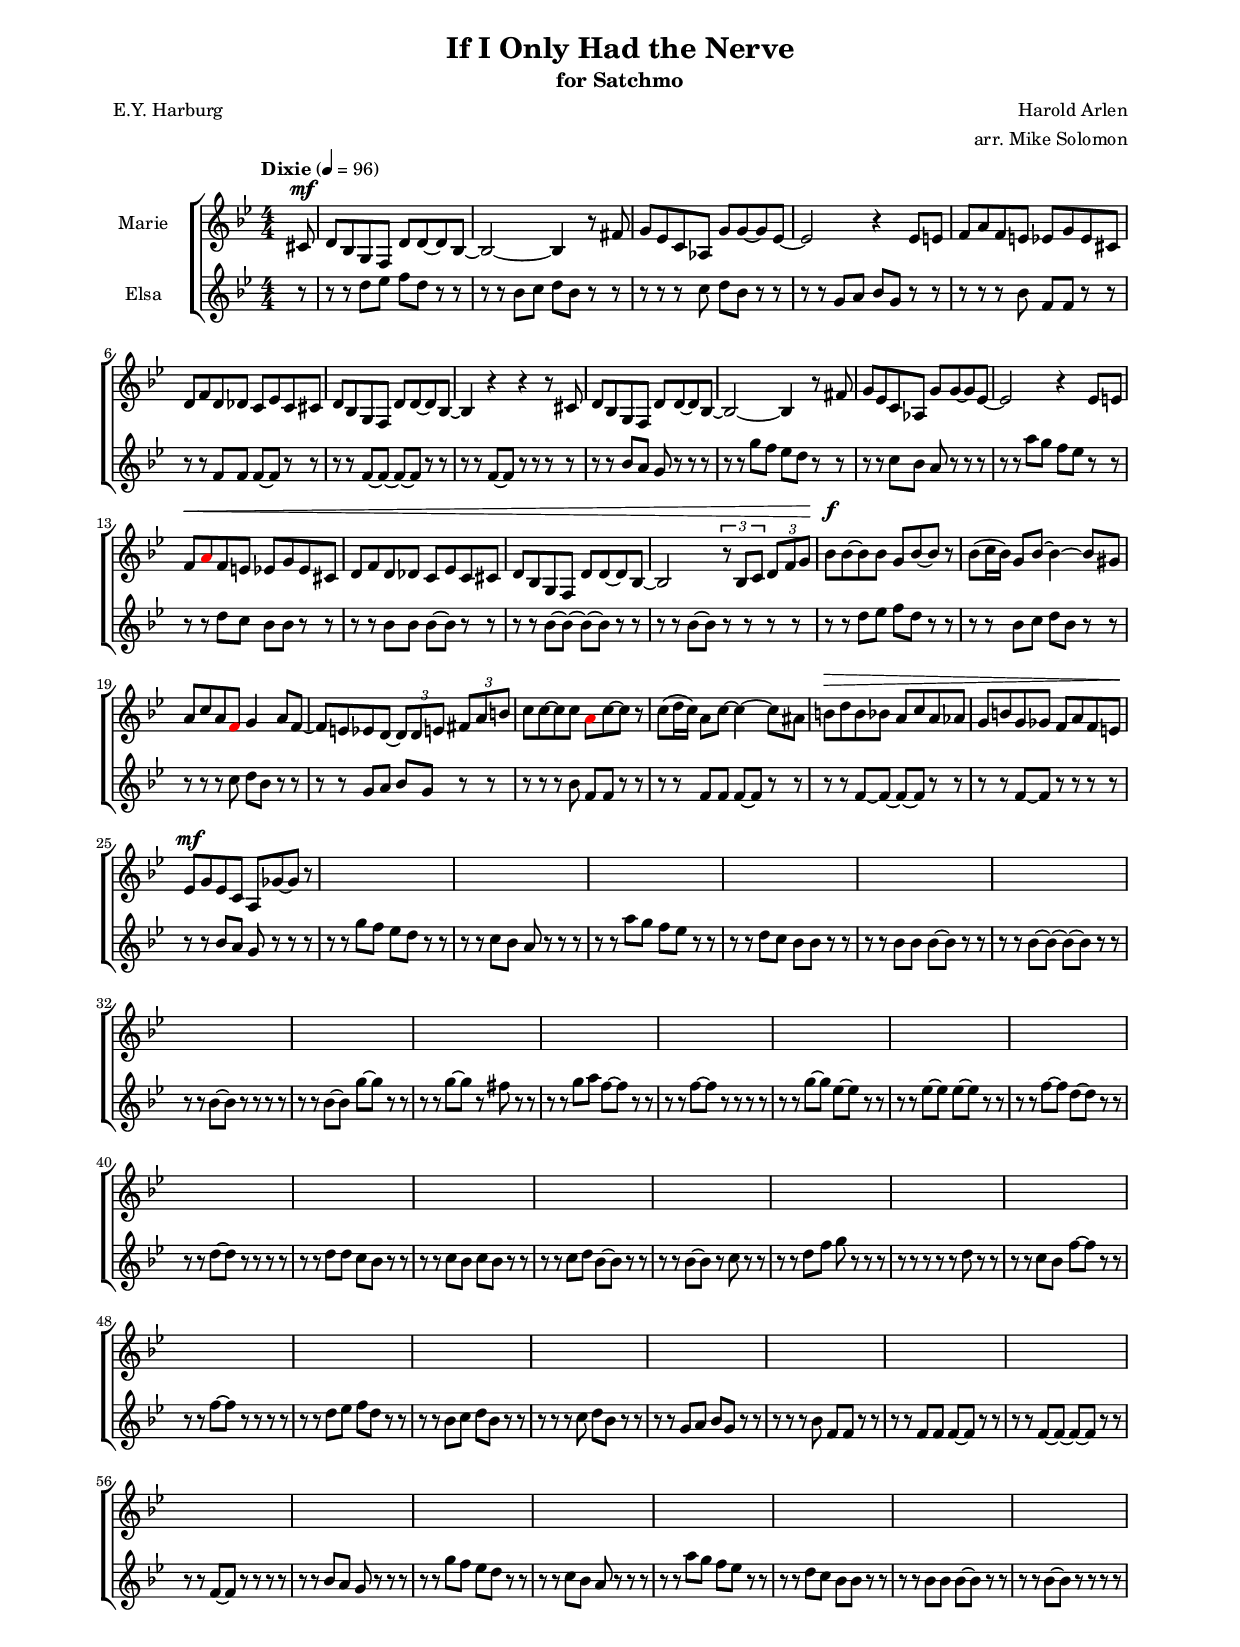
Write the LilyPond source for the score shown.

\version "2.19.0"
\include "defs-devel.ly"

marD = \markup \null
elsD = \markup \null
mikD = \markup \null
rynZ = \markup \null
desD = \markup \null

#(set-global-staff-size 15.87)
autoBeamInstruction = \autoBeamOn

solo = \markup \italic "solo"
psolo = \markup \italic "(solo)"
skat = \markup \italic "sit skat"
shoot = \markup \italic "SYT"

\header {
  title = "If I Only Had the Nerve"
  subtitle = "for Satchmo"
  %title = "Somewhere Over the Rainbow"
  composer = "Harold Arlen"
  poet = "E.Y. Harburg"
  arranger = "arr. Mike Solomon"
  %arranger = "arr. (anon)"
}
\paper {
  #(define fonts
    (set-global-fonts
    #:music "lilyjazz"
    #:brace "lilyjazz"
    #:roman "LilyJAZZText"
    #:sans "LilyJAZZChord"
    #:factor (/ staff-height pt 20)
  ))
  ragged-right = ##f
  left-margin = 0.75\in
  right-margin = 0.75\in
  top-margin = 0.5\in
  bottom-margin = 0.6\in
  ragged-last-bottom = ##f
  %max-systems-per-page = #2
  %oddHeaderMarkup = "FIRST FULL DRAFT 20.10.14 4:44"
  %evenHeaderMarkup = "FIRST FULL DRAFT 20.10.14 4:44"
}


#(ly:set-option 'point-and-click #f)

#(set-global-staff-size 15.87)

railroad =  {
  \once \override BreathingSign.text = \markup \musicglyph #"scripts.caesura.straight"
  \breathe
}
myred = \once \override NoteHead #'color = #red

php = \once \override Hairpin.stencil = #(parenthesize-callback ly:hairpin::print)

\paper {
  footnote-separator-markup = \markup { \column { " "\override #`(span-factor . 1/5) { \draw-hline } }}
  footnote-padding = 1\mm
  top-system-spacing = #'((basic-distance . 1) (minimum-distance . 0) (padding . 1) (stretchability . 40))
  bottom-system-spacing = #'((basic-distance . 1) (minimum-distance . 0) (padding . 1) (stretchability . 50))
  ragged-right = ##f
}

prefatoryMatter = {
  \key bes \major
  \autoBeamInstruction
  \time 4/4
}

scorePrefatoryMatter = {
  \prefatoryMatter
  \partial 8
}

midiPrefatoryMatter = {
  \prefatoryMatter
  \partial 8
}

theme = \relative c {
  cis8-\tag #'first \mf |
  d8 bes8 g8 f8 d'8 d8 ~ d8 bes8 ~ |
  bes2 ~ bes4 r8 fis'8 |
  g8 ees8 c8 aes8 g'8 g8 ~ g8 ees8 ~ |
  ees2 r4 ees8 e8 |
  f8-\tag #'second \< \tag #'second { \rred } a8 f8 e8 ees8 g8 ees8 cis8 |
  d8 f8 d8 des8 c8 ees8 c8 cis8 |
  d8 bes8 g8 f8 d'8 d8 ~ d8 bes8 ~ |
  \tag #'first { bes4 }
  \tag #'second { bes2 }
}

marks = {
  \tempo "Dixie" 4=96
  \time 4/4
  \partial 8 s8
  \repeat unfold 25 { s1 }
}

soprano = \transpose c c {
  \transpose c c' \removeWithTag #'second \theme
  r4 r4 r8
  \transpose c c' \removeWithTag #'first \theme
  \relative c' {
    \times 2/3 { r8 bes c } \times 2/3 { d f g } |
    bes8\f bes8 ~ bes8 bes8 g8 bes8 ~ bes8 r8 |
    bes8 ( c16 bes ) g8 bes8 ~ bes4 ~ bes8 gis8 |
    a8 c8 a8 \rred f8 g4 a8 f8 ~ |
    f8 e8 ees8 d8 ~ \times 2/3 { d d e } \times 2/3 { fis a b } |
    c8 c8 ~ c8 c8 \rred a8 c8 ~ c8 r8 |
    c8 ( d16 c ) a8 c8 ~ c4 ~ c8 ais8 |
    b8\> d8 b8 bes8 a8 c8 a8 aes8 |
    g8 b8 g8 ges8 f8 a8 f8 e8 |
    ees8\mf g8 ees8 c8 a8 ges'8 ~ ges8 r8 |
  }
  s1*38
}

sopranoWords = \lyricmode {
}

test = {
  r8 r8 r8 d''8 ees''8 f''8 d''8 r8 r8 r8 r8 bes'8 c''8 d''8 bes'8 r8 r8 r8 r8 r8 c''8 d''8 bes'8 r8 r8 r8 r8 g'8 a'8 bes'8 g'8 r8 r8 r8 r8 r8 bes'8 f'8 f'8 r8 r8 r8 r8 f'8 f'8 f'8 ~ f'8 r8 r8 r8 r8 f'8 ~ f'8 ~ f'8 ~ f'8 r8 r8 r8 r8 f'8 ~ f'8 r8 r8 r8 r8 r8 r8 bes'8 a'8 g'8 r8 r8 r8 r8 r8 g''8 f''8 ees''8 d''8 r8 r8 r8 r8 c''8 bes'8 a'8 r8 r8 r8 r8 r8 a''8 g''8 f''8 ees''8 r8 r8 r8 r8 d''8 c''8 bes'8 bes'8 r8 r8 r8 r8 bes'8 bes'8 bes'8 ~ bes'8 r8 r8 r8 r8 bes'8 ~ bes'8 ~ bes'8 ~ bes'8 r8 r8 r8 r8 bes'8 ~ bes'8 r8 r8 r8 r8 r8 r8 d''8 ees''8 f''8 d''8 r8 r8 r8 r8 bes'8 c''8 d''8 bes'8 r8 r8 r8 r8 r8 c''8 d''8 bes'8 r8 r8 r8 r8 g'8 a'8 bes'8 g'8 r8 r8 r8 r8 r8 bes'8 f'8 f'8 r8 r8 r8 r8 f'8 f'8 f'8 ~ f'8 r8 r8 r8 r8 f'8 ~ f'8 ~ f'8 ~ f'8 r8 r8 r8 r8 f'8 ~ f'8 r8 r8 r8 r8 r8 r8 bes'8 a'8 g'8 r8 r8 r8 r8 r8 g''8 f''8 ees''8 d''8 r8 r8 r8 r8 c''8 bes'8 a'8 r8 r8 r8 r8 r8 a''8 g''8 f''8 ees''8 r8 r8 r8 r8 d''8 c''8 bes'8 bes'8 r8 r8 r8 r8 bes'8 bes'8 bes'8 ~ bes'8 r8 r8 r8 r8 bes'8 ~ bes'8 ~ bes'8 ~ bes'8 r8 r8 r8 r8 bes'8 ~ bes'8 r8 r8 r8 r8 r8 r8 bes'8 ~ bes'8 g''8 ~ g''8 r8 r8 r8 r8 g''8 ~ g''8 r8 fis''8 r8 r8 r8 r8 g''8 a''8 f''8 ~ f''8 r8 r8 r8 r8 f''8 ~ f''8 r8 r8 r8 r8 r8 r8 g''8 ~ g''8 ees''8 ~ ees''8 r8 r8 r8 r8 ees''8 ~ ees''8 ees''8 ~ ees''8 r8 r8 r8 r8 f''8 ~ f''8 d''8 ~ d''8 r8 r8 r8 r8 d''8 ~ d''8 r8 r8 r8 r8 r8 r8 d''8 d''8 c''8 bes'8 r8 r8 r8 r8 c''8 bes'8 c''8 bes'8 r8 r8 r8 r8 c''8 d''8 bes'8 ~ bes'8 r8 r8 r8 r8 bes'8 ~ bes'8 r8 c''8 r8 r8 r8 r8 d''8 f''8 g''8 r8 r8 r8 r8 r8 r8 r8 r8 d''8 r8 r8 r8 r8 c''8 bes'8 f''8 ~ f''8 r8 r8 r8 r8 f''8 ~ f''8 r8 r8 r8 r8 r8 r8 d''8 ees''8 f''8 d''8 r8 r8 r8 r8 bes'8 c''8 d''8 bes'8 r8 r8 r8 r8 r8 c''8 d''8 bes'8 r8 r8 r8 r8 g'8 a'8 bes'8 g'8 r8 r8 r8 r8 r8 bes'8 f'8 f'8 r8 r8 r8 r8 f'8 f'8 f'8 ~ f'8 r8 r8 r8 r8 f'8 ~ f'8 ~ f'8 ~ f'8 r8 r8 r8 r8 f'8 ~ f'8 r8 r8 r8 r8 r8 r8 bes'8 a'8 g'8 r8 r8 r8 r8 r8 g''8 f''8 ees''8 d''8 r8 r8 r8 r8 c''8 bes'8 a'8 r8 r8 r8 r8 r8 a''8 g''8 f''8 ees''8 r8 r8 r8 r8 d''8 c''8 bes'8 bes'8 r8 r8 r8 r8 bes'8 bes'8 bes'8 ~ bes'8 r8 r8 r8 r8 bes'8 ~ bes'8 r8 r8 r8 r8
}


\score {
  \new ChoirStaff <<
    \new Staff \with { instrumentName = #"Marie" %shortInstrumentName = #"M."
} <<
      \new Voice = "soprano" { << { \numericTimeSignature
	\scorePrefatoryMatter
        \soprano
      } {
	\scorePrefatoryMatter
        \marks
      } >> }
      \new Lyrics \lyricsto "soprano" {
        \sopranoWords
      }
    >>
    \new Staff \with { instrumentName = #"Elsa" %shortInstrumentName = #"E."
} <<
      \new Voice = "mezzo" { \numericTimeSignature
	\scorePrefatoryMatter
        \test
      }
    >>
  >>
  \layout {
    \context {
      \Voice
      \override TextScript #'layer = #6
      \override NoteHead #'layer = #7
      \override Glissando #'breakable = ##t
      \override TupletNumber #'breakable = ##t
      \override TupletBracket #'breakable = ##t
      \override DynamicLineSpanner.direction = #UP
      \remove "Forbid_line_break_engraver"
    }
    \context {
      \Staff
      %\consists "Metronome_mark_engraver"
      \override TimeSignature #'style = #'numbered
      \override StaffSymbol #'layer = #4
      \override TimeSignature #'layer = #3
      \override TimeSignature #'whiteout = ##t
    }
    \context {
      \Lyrics
      %\override LyricText #'whiteout = ##t
      \override LyricText #'layer = #6
    }
    \context {
      \Score
      %\remove "Metronome_mark_engraver"
      \override NonMusicalPaperColumn #'allow-loose-spacing = ##f
    }
  }
}
